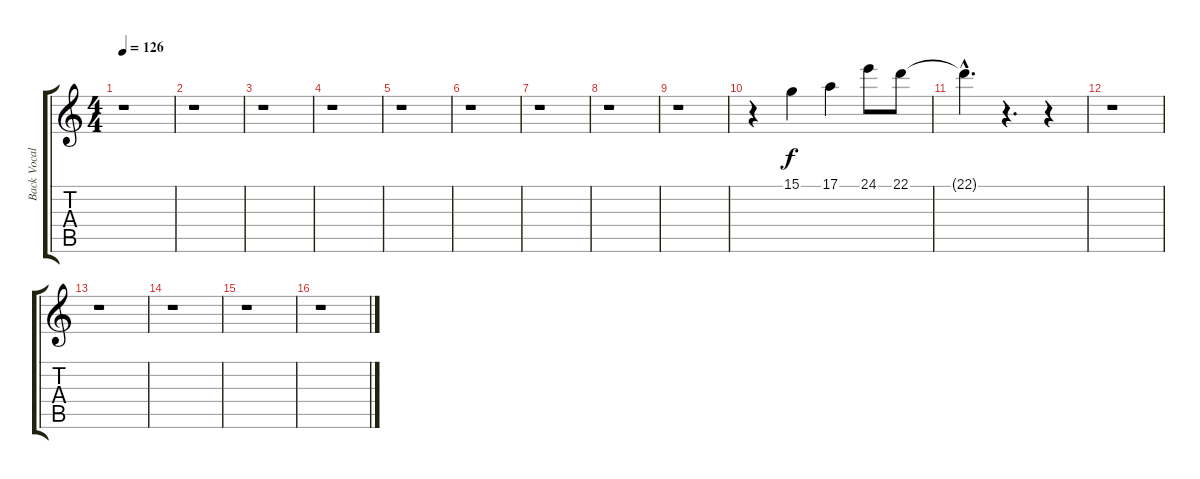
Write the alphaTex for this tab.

\track ("Back Vocals 2" "Back Vocal") {instrument flute}
\staff {score tabs}
\tuning (E4 B3 G3 D3 A2 E2) {hide}
\ts (4 4)
\tempo 126
\clef g2
\ks c
r.1{dy f} |
r.1 |
r.1 |
r.1 |
r.1 |
r.1 |
r.1 |
r.1 |
r.1 |
r.4 15.1.4 17.1.4 24.1.8 22.1.8 |
22.1{hac t}.4{d} r.4{d} r.4 |
r.1 |
r.1 |
r.1 |
r.1 |
r.1
